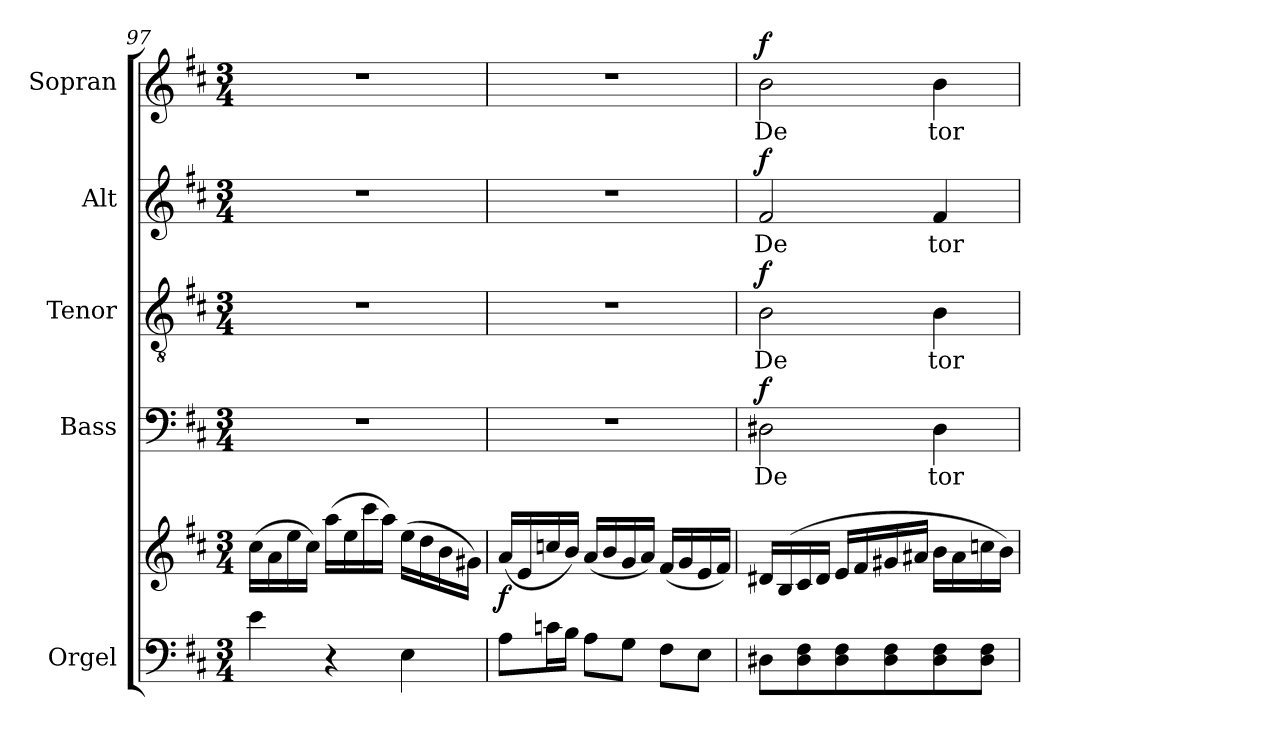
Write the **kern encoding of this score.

**kern	**kern	**dynam	**kern	**text	**dynam	**kern	**text	**dynam	**kern	**text	**dynam	**kern	**text	**dynam
*part5	*part5	*part5	*part4	*part4	*part4	*part3	*part3	*part3	*part2	*part2	*part2	*part1	*part1	*part1
*staff6	*staff5	*staff5/6	*staff4	*staff4	*staff4	*staff3	*staff3	*staff3	*staff2	*staff2	*staff2	*staff1	*staff1	*staff1
*I"Orgel	*	*	*I"Bass	*	*	*I"Tenor	*	*	*I"Alt	*	*	*I"Sopran	*	*
*I'Org.	*	*	*I'B.	*	*	*I'T.	*	*	*I'A.	*	*	*I'S.	*	*
*clefF4	*clefG2	*	*clefF4	*	*	*clefGv2	*	*	*clefG2	*	*	*clefG2	*	*
*k[f#c#]	*k[f#c#]	*	*k[f#c#]	*	*	*k[f#c#]	*	*	*k[f#c#]	*	*	*k[f#c#]	*	*
*D:	*D:	*	*D:	*	*	*D:	*	*	*D:	*	*	*D:	*	*
*M3/4	*M3/4	*	*M3/4	*	*	*M3/4	*	*	*M3/4	*	*	*M3/4	*	*
=97	=97	=97	=97	=97	=97	=97	=97	=97	=97	=97	=97	=97	=97	=97
4e\	(>16cc#\LL	.	2.r	.	.	2.r	.	.	2.r	.	.	2.r	.	.
.	16a\	.	.	.	.	.	.	.	.	.	.	.	.	.
.	16ee\	.	.	.	.	.	.	.	.	.	.	.	.	.
.	16cc#\JJ)	.	.	.	.	.	.	.	.	.	.	.	.	.
4r	(>16aa\LL	.	.	.	.	.	.	.	.	.	.	.	.	.
.	16ee\	.	.	.	.	.	.	.	.	.	.	.	.	.
.	16ccc#\	.	.	.	.	.	.	.	.	.	.	.	.	.
.	16aa\JJ)	.	.	.	.	.	.	.	.	.	.	.	.	.
4E\	(>16ee\LL	.	.	.	.	.	.	.	.	.	.	.	.	.
.	16dd\	.	.	.	.	.	.	.	.	.	.	.	.	.
.	16b\	.	.	.	.	.	.	.	.	.	.	.	.	.
.	16g#X\JJ)	.	.	.	.	.	.	.	.	.	.	.	.	.
=98	=98	=98	=98	=98	=98	=98	=98	=98	=98	=98	=98	=98	=98	=98
!	!	!LO:DY:b	!	!	!	!	!	!	!	!	!	!	!	!
8A\L	(<16a/LL	f	2.r	.	.	2.r	.	.	2.r	.	.	2.r	.	.
.	16e/	.	.	.	.	.	.	.	.	.	.	.	.	.
16cn\L	16ccn/	.	.	.	.	.	.	.	.	.	.	.	.	.
16B\JJ	16b/JJ)	.	.	.	.	.	.	.	.	.	.	.	.	.
8A\L	(<16a/LL	.	.	.	.	.	.	.	.	.	.	.	.	.
.	16b/	.	.	.	.	.	.	.	.	.	.	.	.	.
8G\J	16g/	.	.	.	.	.	.	.	.	.	.	.	.	.
.	16a/JJ)	.	.	.	.	.	.	.	.	.	.	.	.	.
8F#\L	(<16f#/LL	.	.	.	.	.	.	.	.	.	.	.	.	.
.	16g/	.	.	.	.	.	.	.	.	.	.	.	.	.
8E\J	16e/	.	.	.	.	.	.	.	.	.	.	.	.	.
.	16f#/JJ)	.	.	.	.	.	.	.	.	.	.	.	.	.
!!LO:LB:g=z
=99	=99	=99	=99	=99	=99	=99	=99	=99	=99	=99	=99	=99	=99	=99
!	!	!	!	!LO:LY:b	!LO:DY:a	!	!LO:LY:b	!LO:DY:a	!	!LO:LY:b	!LO:DY:a	!	!LO:LY:b	!LO:DY:a
8D#X\L	16d#X/LL	.	2D#X\	De	f	2B\	De	f	2f#/	De	f	2b\	De	f
.	(>16B/	.	.	.	.	.	.	.	.	.	.	.	.	.
8D#\ 8F#\	16c#/	.	.	.	.	.	.	.	.	.	.	.	.	.
.	16d#/JJ	.	.	.	.	.	.	.	.	.	.	.	.	.
8D#\ 8F#\	16e/LL	.	.	.	.	.	.	.	.	.	.	.	.	.
.	16f#/	.	.	.	.	.	.	.	.	.	.	.	.	.
8D#\ 8F#\	16g#X/	.	.	.	.	.	.	.	.	.	.	.	.	.
.	16a#X/JJ	.	.	.	.	.	.	.	.	.	.	.	.	.
!	!	!	!	!LO:LY:b	!	!	!LO:LY:b	!	!	!LO:LY:b	!	!	!LO:LY:b	!
8D#\ 8F#\	16b\LL	.	4D#\	tor-	.	4B\	tor-	.	4f#/	tor-	.	4b\	tor-	.
.	16a#\	.	.	.	.	.	.	.	.	.	.	.	.	.
8D#\ 8F#\J	16ccn\	.	.	.	.	.	.	.	.	.	.	.	.	.
.	16b\JJ)	.	.	.	.	.	.	.	.	.	.	.	.	.
=	=	=	=	=	=	=	=	=	=	=	=	=	=	=
*-	*-	*-	*-	*-	*-	*-	*-	*-	*-	*-	*-	*-	*-	*-
